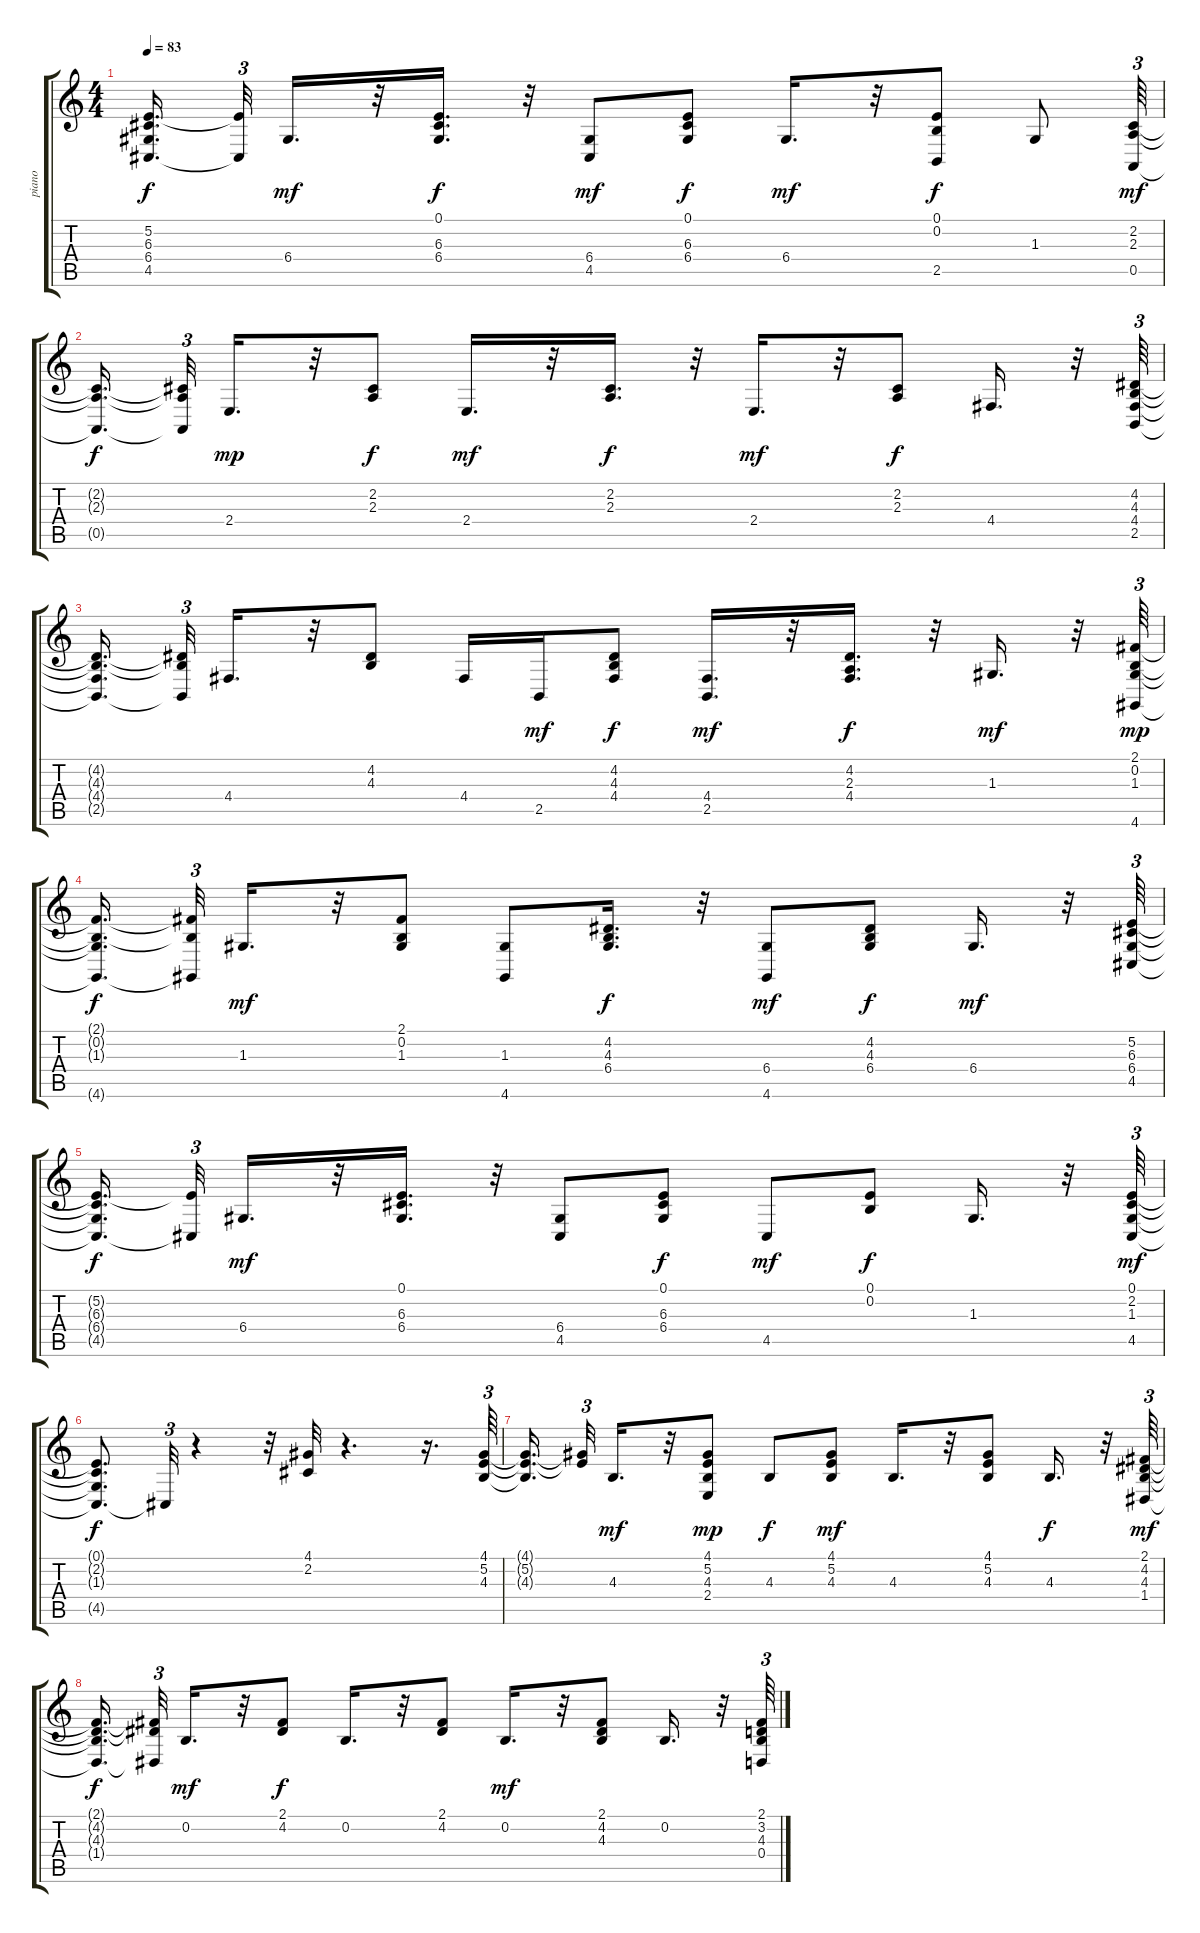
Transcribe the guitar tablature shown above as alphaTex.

\track ("piano" "piano") {instrument acousticgrandpiano}
\staff {score tabs}
\tuning (E4 B3 G3 D3 A2 E2) {hide}
\ts (4 4)
\tempo 83
\clef g2
\ks c
(5.2{t} 6.3{t} 6.4{t} 4.5{t}).16{d dy f beam splitsecondary} (5.2{t} 4.5{t}).32{tu (3 2)} 6.4.16{d dy mf} r.32 (0.1 6.3 6.4).16{d dy f} r.32 (6.4 4.5).8{dy mf} (0.1 6.3 6.4).8{dy f} 6.4.16{d dy mf} r.32 (0.1 0.2 2.5).8{dy f} 1.3.8 (2.2 2.3 0.5).64{tu (3 2) dy mf} |
(2.2{t} 2.3{t} 0.5{t}).16{d dy f beam splitsecondary} (2.2{t} 2.3{t} 0.5{t}).32{tu (3 2)} 2.4.16{d dy mp} r.32 (2.2 2.3).8{dy f} 2.4.16{d dy mf} r.32 (2.2 2.3).16{d dy f} r.32 2.4.16{d dy mf} r.32 (2.2 2.3).8{dy f} 4.4.16{d} r.32 (4.2 4.3 4.4 2.5).64{tu (3 2)} |
(4.2{t} 4.3{t} 4.4{t} 2.5{t}).16{d beam splitsecondary} (4.2{t} 4.3{t} 2.5{t}).32{tu (3 2)} 4.4.16{d} r.32 (4.2 4.3).8 4.4.16 2.5.16{dy mf} (4.2 4.3 4.4).8{dy f} (4.4 2.5).16{d dy mf} r.32 (4.2 2.3 4.4).16{d dy f} r.32 1.3.16{d dy mf} r.32 (2.1 0.2 1.3 4.6).64{tu (3 2) dy mp} |
(2.1{t} 0.2{t} 1.3{t} 4.6{t}).16{d dy f beam splitsecondary} (2.1{t} 0.2{t} 4.6{t}).32{tu (3 2)} 1.3.16{d dy mf} r.32 (2.1 0.2 1.3).8 (1.3 4.6).8 (4.2 4.3 6.4).16{d dy f} r.32 (6.4 4.6).8{dy mf} (4.2 4.3 6.4).8{dy f} 6.4.16{d dy mf} r.32 (5.2 6.3 6.4 4.5).64{tu (3 2)} |
(5.2{t} 6.3{t} 6.4{t} 4.5{t}).16{d dy f beam splitsecondary} (5.2{t} 4.5{t}).32{tu (3 2)} 6.4.16{d dy mf} r.32 (0.1 6.3 6.4).16{d} r.32 (6.4 4.5).8 (0.1 6.3 6.4).8{dy f} 4.5.8{dy mf} (0.1 0.2).8{dy f} 1.3.16{d} r.32 (0.1 2.2 1.3 4.5).64{tu (3 2) dy mf} |
(0.1{t} 2.2{t} 1.3{t} 4.5{t}).8{d dy f} 4.5{t}.32{tu (3 2)} r.4 r.32 (4.1 2.2).32 r.4{d} r.16{d} (4.1 5.2 4.3).64{tu (3 2)} |
(4.1{t} 5.2{t} 4.3{t}).16{d beam splitsecondary} (4.1{t} 5.2{t}).32{tu (3 2)} 4.3.16{d dy mf} r.32 (4.1 5.2 4.3 2.4).8{dy mp} 4.3.8{dy f} (4.1 5.2 4.3).8{dy mf} 4.3.16{d} r.32 (4.1 5.2 4.3).8 4.3.16{d dy f} r.32 (2.1 4.2 4.3 1.4).64{tu (3 2) dy mf} |
(2.1{t} 4.2{t} 4.3{t} 1.4{t}).16{d dy f beam splitsecondary} (2.1{t} 4.2{t} 1.4{t}).32{tu (3 2)} 0.2.16{d dy mf} r.32 (2.1 4.2).8{dy f} 0.2.16{d} r.32 (2.1 4.2).8 0.2.16{d dy mf} r.32 (2.1 4.2 4.3).8 0.2.16{d} r.32 (2.1 3.2 4.3 0.4).64{tu (3 2)}
